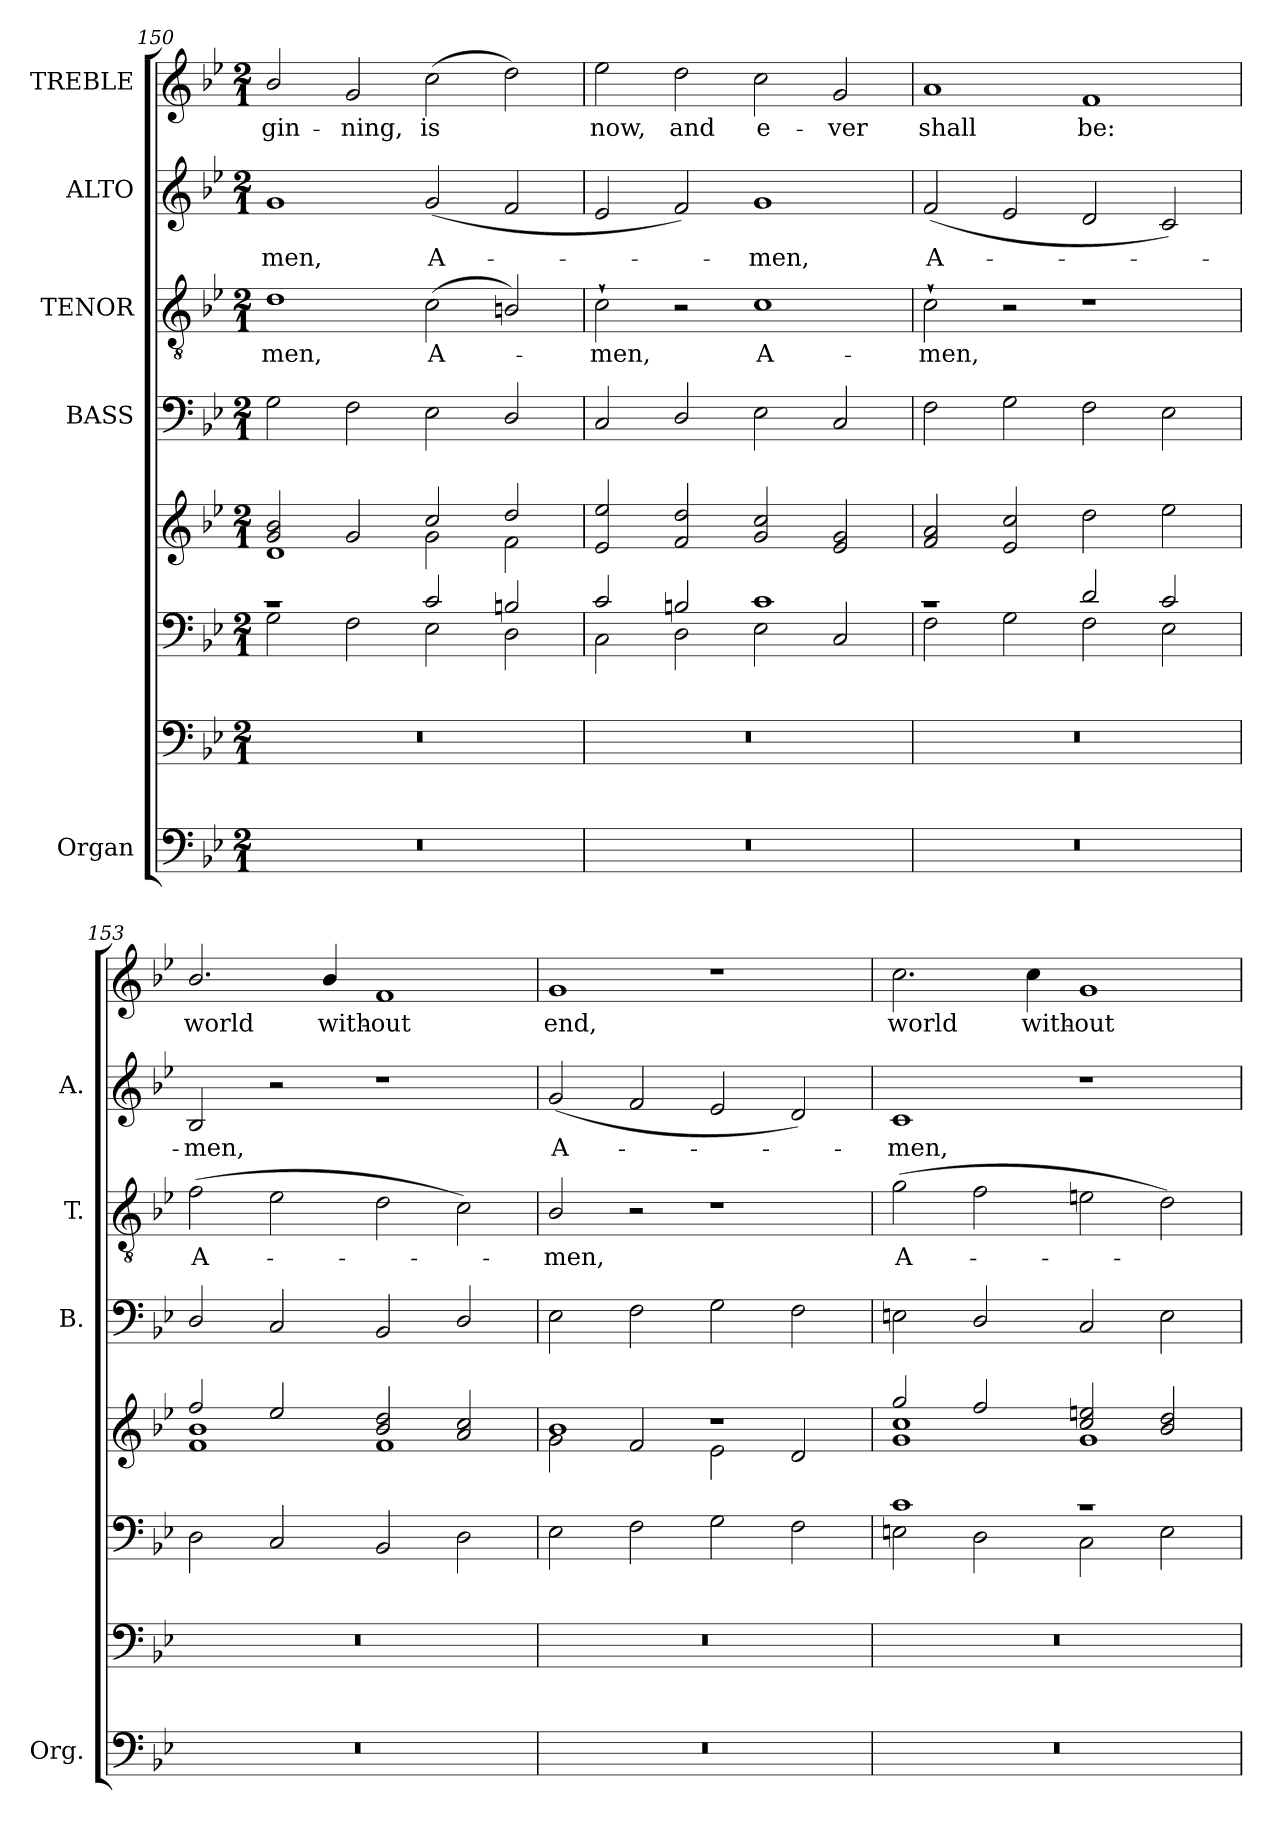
**kern	**kern	**kern	**kern	**kern	**kern	**text	**kern	**text	**kern	**text
*part5	*part5	*part5	*part5	*part4	*part3	*part3	*part2	*part2	*part1	*part1
*staff8	*staff7	*staff6	*staff5	*staff4	*staff3	*staff3	*staff2	*staff2	*staff1	*staff1
*I"Organ	*	*	*	*I"BASS	*I"TENOR	*	*I"ALTO	*	*I"TREBLE	*
*I'Org.	*	*	*	*I'B.	*I'T.	*	*I'A.	*	*	*
*clefF4	*clefF4	*clefF4	*clefG2	*clefF4	*clefGv2	*	*clefG2	*	*clefG2	*
*	*	*	*	*	*ITrd7c12	*	*	*	*	*
*k[b-e-]	*k[b-e-]	*k[b-e-]	*k[b-e-]	*k[b-e-]	*k[b-e-]	*	*k[b-e-]	*	*k[b-e-]	*
*B-:	*B-:	*B-:	*B-:	*B-:	*B-:	*	*B-:	*	*B-:	*
*M2/1	*M2/1	*M2/1	*M2/1	*M2/1	*M2/1	*	*M2/1	*	*M2/1	*
=150	=150	=150	=150	=150	=150	=150	=150	=150	=150	=150
!LO:N:vis=1	!LO:N:vis=1	!	!	!	!	!	!	!	!	!
*	*	*^	*^	*	*	*	*	*	*	*
!	!	!	!	!	!	!	!	!LO:LY:b:color=#000000	!	!	!	!
!	!	!	!	!	!	!	!	!	!	!LO:LY:b:color=#000000	!	!
!	!	!	!	!	!	!	!	!	!	!	!	!LO:LY:b:color=#000000
0r	0r	1r	2Gi\	2gi/ 2b-i	1di	2Gi\	1Di	-men,	1gi	-men,	2b-i/	-gin-
!	!	!	!	!	!	!	!	!	!	!	!	!LO:LY:b:color=#000000
.	.	.	2Fi\	2gi/	.	2Fi\	.	.	.	.	2gi/	-ning,
!	!	!	!	!	!	!	!	!LO:LY:b:color=#000000	!	!	!	!
!	!	!	!	!	!	!	!	!	!	!LO:LY:b:color=#000000	!	!
!	!	!	!	!	!	!	!	!	!	!	!	!LO:LY:b:color=#000000
.	.	2ci/	2E-i\	2cci/	2gi\	2E-i\	(2Ci\	A-	(2gi/	A-	(2cci\	is
.	.	2Bni/	2Di\	2ddi/	2fi\	2Di/	2BBni/)	.	2fi/	.	2ddi\)	.
=151	=151	=151	=151	=151	=151	=151	=151	=151	=151	=151	=151	=151
!LO:N:vis=1	!LO:N:vis=1	!	!	!	!	!	!	!	!	!	!	!
*	*	*	*	*v	*v	*	*	*	*	*	*	*
*	*	*	*	*^	*	*	*	*	*	*	*
!	!	!	!	!	!	!	!	!LO:LY:b:color=#000000	!	!	!	!
*	*	*	*	*v	*v	*	*	*	*	*	*	*
*	*	*	*	*^	*	*	*	*	*	*	*
!	!	!	!	!	!	!	!	!	!	!	!	!LO:LY:b:color=#000000
*	*	*	*	*v	*v	*	*	*	*	*	*	*
0r	0r	2ci/	2Ci\	2e-i/ 2ee-i	2Ci/	2C`i\	-men,	2e-i/	.	2ee-i\	now,
!	!	!	!	!	!	!	!	!	!	!	!LO:LY:b:color=#000000
.	.	2Bni/	2Di\	2fi/ 2ddi	2Di/	2r	.	2fi/)	.	2ddi\	and
!	!	!	!	!	!	!	!LO:LY:b:color=#000000	!	!	!	!
!	!	!	!	!	!	!	!	!	!LO:LY:b:color=#000000	!	!
!	!	!	!	!	!	!	!	!	!	!	!LO:LY:b:color=#000000
.	.	1ci	2E-i\	2gi/ 2cci	2E-i\	1Ci	A-	1gi	-men,	2cci\	e-
!	!	!	!	!	!	!	!	!	!	!	!LO:LY:b:color=#000000
.	.	.	2Ci/	2e-i/ 2gi	2Ci/	.	.	.	.	2gi/	-ver
=152	=152	=152	=152	=152	=152	=152	=152	=152	=152	=152	=152
!LO:N:vis=1	!LO:N:vis=1	!	!	!	!	!	!	!	!	!	!
!	!	!	!	!	!	!	!LO:LY:b:color=#000000	!	!	!	!
!	!	!	!	!	!	!	!	!	!LO:LY:b:color=#000000	!	!
!	!	!	!	!	!	!	!	!	!	!	!LO:LY:b:color=#000000
0r	0r	1r	2Fi\	2fi/ 2ai	2Fi\	2C`i\	-men,	(2fi/	A-	1ai	shall
.	.	.	2Gi\	2e-i/ 2cci	2Gi\	2r	.	2e-i/	.	.	.
!	!	!	!	!	!	!	!	!	!	!	!LO:LY:b:color=#000000
.	.	2di/	2Fi\	2ddi\	2Fi\	1r	.	2di/	.	1fi	be:
.	.	2ci/	2E-i\	2ee-i\	2E-i\	.	.	2ci/)	.	.	.
!!LO:LB:g=z
=153	=153	=153	=153	=153	=153	=153	=153	=153	=153	=153	=153
!LO:N:vis=1	!LO:N:vis=1	!	!	!	!	!	!	!	!	!	!
*	*	*v	*v	*^	*	*	*	*	*	*	*
*	*	*^	*	*	*	*	*	*	*	*	*
!	!	!	!	!	!	!	!	!LO:LY:b:color=#000000	!	!	!	!
*	*	*v	*v	*	*	*	*	*	*	*	*	*
*	*	*^	*	*	*	*	*	*	*	*	*
!	!	!	!	!	!	!	!	!	!	!LO:LY:b:color=#000000	!	!
*	*	*v	*v	*	*	*	*	*	*	*	*	*
*	*	*^	*	*	*	*	*	*	*	*	*
!	!	!	!	!	!	!	!	!	!	!	!	!LO:LY:b:color=#000000
*	*	*v	*v	*	*	*	*	*	*	*	*	*
0r	0r	2Di\	2ffi/	1fi 1b-i	2Di/	(2Fi\	A-	2B-i/	-men,	2.b-i/	world
.	.	2Ci/	2ee-i/	.	2Ci/	2E-i\	.	2r	.	.	.
!	!	!	!	!	!	!	!	!	!	!	!LO:LY:b:color=#000000
.	.	.	.	.	.	.	.	.	.	4b-i/	with-
!	!	!	!	!	!	!	!	!	!	!	!LO:LY:b:color=#000000
.	.	2BB-i/	2b-i/ 2ddi	1fi	2BB-i/	2Di\	.	1r	.	1fi	-out
.	.	2Di\	2ai/ 2cci	.	2Di/	2Ci\)	.	.	.	.	.
=154	=154	=154	=154	=154	=154	=154	=154	=154	=154	=154	=154
!LO:N:vis=1	!LO:N:vis=1	!	!	!	!	!	!	!	!	!	!
!	!	!	!	!	!	!	!LO:LY:b:color=#000000	!	!	!	!
!	!	!	!	!	!	!	!	!	!LO:LY:b:color=#000000	!	!
!	!	!	!	!	!	!	!	!	!	!	!LO:LY:b:color=#000000
0r	0r	2E-i\	1b-i	2gi\	2E-i\	2BB-i/	-men,	(2gi/	A-	1gi	end,
.	.	2Fi\	.	2fi/	2Fi\	2r	.	2fi/	.	.	.
.	.	2Gi\	1r	2e-i\	2Gi\	1r	.	2e-i/	.	1r	.
.	.	2Fi\	.	2di/	2Fi\	.	.	2di/)	.	.	.
=155	=155	=155	=155	=155	=155	=155	=155	=155	=155	=155	=155
!LO:N:vis=1	!LO:N:vis=1	!	!	!	!	!	!	!	!	!	!
*	*	*^	*	*	*	*	*	*	*	*	*
!	!	!	!	!	!	!	!	!LO:LY:b:color=#000000	!	!	!	!
!	!	!	!	!	!	!	!	!	!	!LO:LY:b:color=#000000	!	!
!	!	!	!	!	!	!	!	!	!	!	!	!LO:LY:b:color=#000000
0r	0r	1ci	2Eni\	2ggi/	1gi 1cci	2Eni\	(2Gi\	A-	1ci	-men,	2.cci\	world
.	.	.	2Di\	2ffi/	.	2Di/	2Fi\	.	.	.	.	.
!	!	!	!	!	!	!	!	!	!	!	!	!LO:LY:b:color=#000000
.	.	.	.	.	.	.	.	.	.	.	4cci\	with-
!	!	!	!	!	!	!	!	!	!	!	!	!LO:LY:b:color=#000000
.	.	1r	2Ci\	2cci/ 2eeni	1gi	2Ci/	2Eni\	.	1r	.	1gi	-out
.	.	.	2Ei\	2b-i/ 2ddi	.	2Ei\	2Di\)	.	.	.	.	.
*	*	*v	*v	*	*	*	*	*	*	*	*	*
*	*	*	*v	*v	*	*	*	*	*	*	*
=	=	=	=	=	=	=	=	=	=	=
*-	*-	*-	*-	*-	*-	*-	*-	*-	*-	*-
